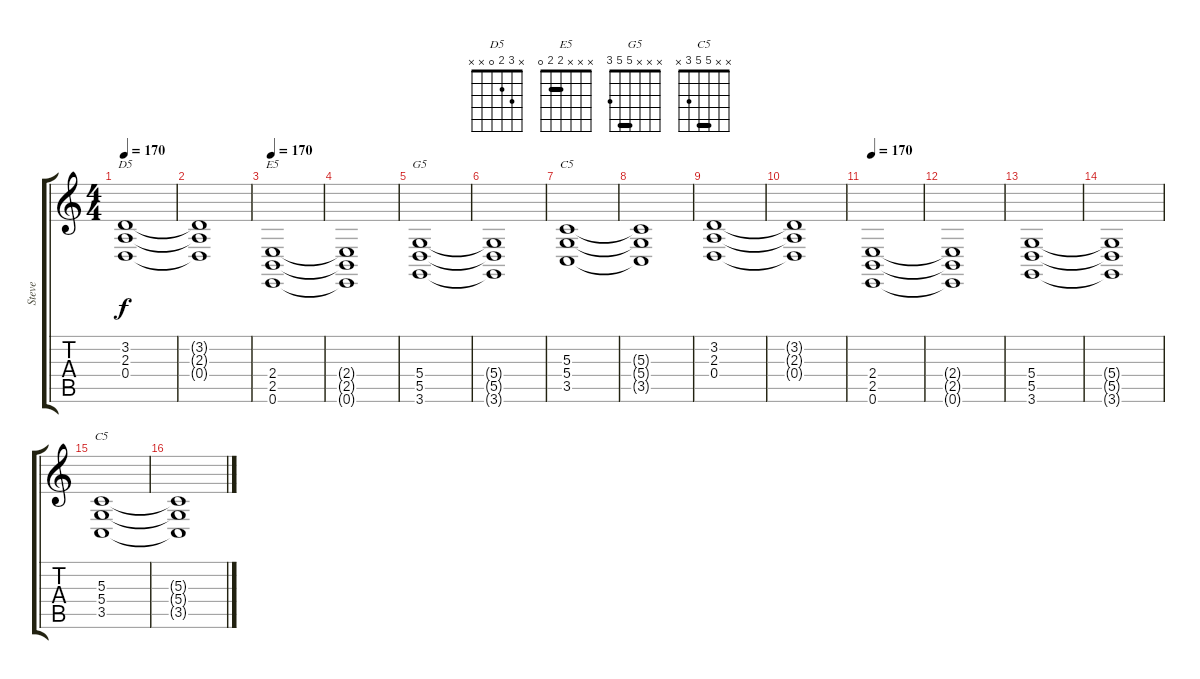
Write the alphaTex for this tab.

\track ("Steve " "Steve ") {instrument pad2warm}
\staff {score tabs}
\tuning (E4 B3 G3 D3 A2 E2) {hide}
\chord ("D5" x 3 2 0 x x)
\chord ("E5" x x x 2 2 0) {barre 2}
\chord ("G5" x x x 5 5 3) {barre 5}
\chord ("C5" x x 5 5 3 x)
\chord ("C5" x x 5 5 3 x) {barre 5}
\ts (4 4)
\tempo 170
\clef g2
\ks c
(3.2 2.3 0.4).1{ch "D5" dy f} |
(3.2{t} 2.3{t} 0.4{t}).1 |
\tempo 180
\tempo 170
(2.4 2.5 0.6).1{ch "E5"} |
(2.4{t} 2.5{t} 0.6{t}).1 |
(5.4 5.5 3.6).1{ch "G5"} |
(5.4{t} 5.5{t} 3.6{t}).1 |
(5.3 5.4 3.5).1{ch "C5"} |
(5.3{t} 5.4{t} 3.5{t}).1 |
(3.2 2.3 0.4).1 |
(3.2{t} 2.3{t} 0.4{t}).1 |
\tempo 180
\tempo 170
(2.4 2.5 0.6).1{volume 9} |
(2.4{t} 2.5{t} 0.6{t}).1 |
(5.4 5.5 3.6).1 |
(5.4{t} 5.5{t} 3.6{t}).1 |
(5.3 5.4 3.5).1{ch "C5"} |
(5.3{t} 5.4{t} 3.5{t}).1
